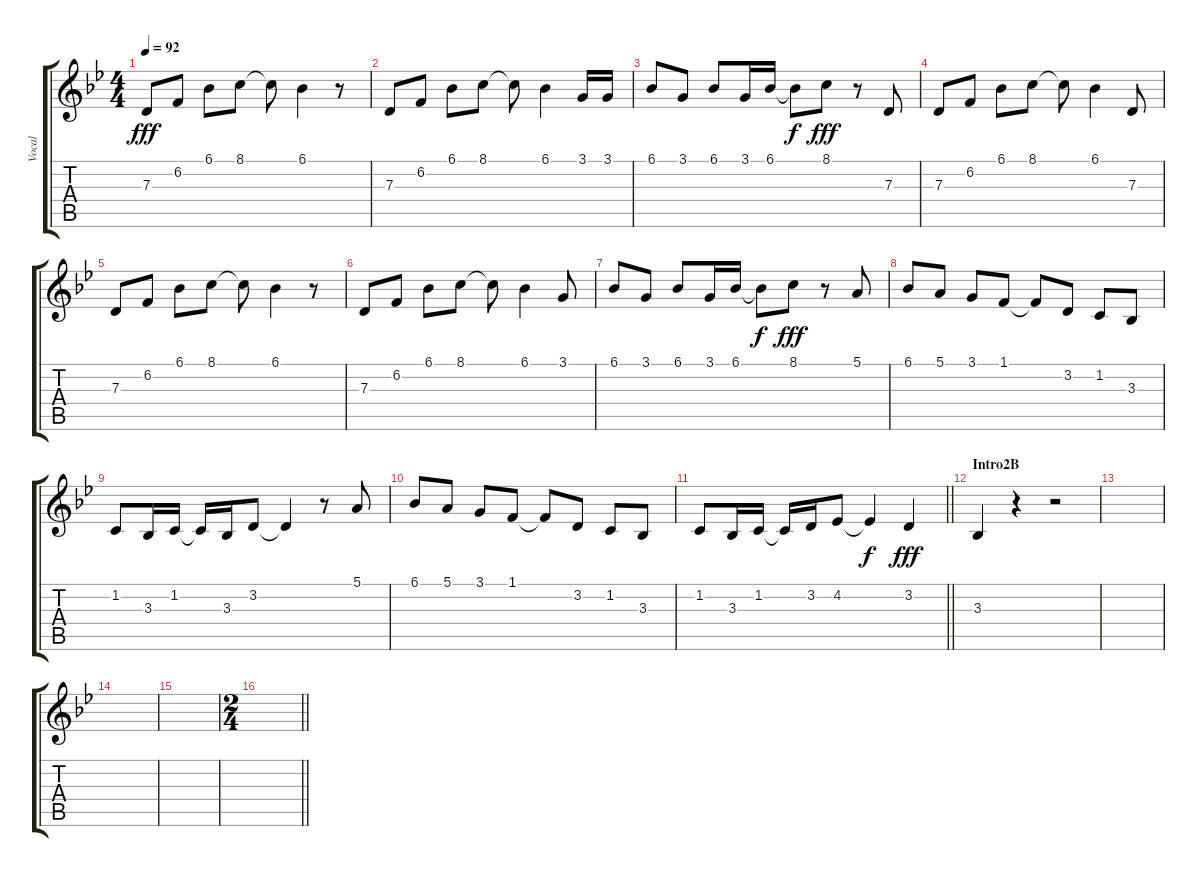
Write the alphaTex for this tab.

\track ("Vocal" "Vocal") {instrument voiceoohs}
\staff {score tabs}
\tuning (E4 B3 G3 D3 A2 E2) {hide}
\ts (4 4)
\tempo 92
\clef g2
\ks bb
7.3.8{dy fff} 6.2.8 6.1.8 8.1.8 8.1{t}.8 6.1.4 r.8 |
7.3.8 6.2.8 6.1.8 8.1.8 8.1{t}.8 6.1.4 3.1.16 3.1.16 |
6.1.8 3.1.8 6.1.8 3.1.16 6.1.16 6.1{t}.8{dy f} 8.1.8{dy fff} r.8 7.3.8 |
7.3.8 6.2.8 6.1.8 8.1.8 8.1{t}.8 6.1.4 7.3.8 |
7.3.8 6.2.8 6.1.8 8.1.8 8.1{t}.8 6.1.4 r.8 |
7.3.8 6.2.8 6.1.8 8.1.8 8.1{t}.8 6.1.4 3.1.8 |
6.1.8 3.1.8 6.1.8 3.1.16 6.1.16 6.1{t}.8{dy f} 8.1.8{dy fff} r.8 5.1.8 |
6.1.8 5.1.8 3.1.8 1.1.8 1.1{t}.8 3.2.8 1.2.8 3.3.8 |
1.2.8 3.3.16 1.2.16 1.2{t}.16 3.3.16 3.2.8 3.2{t}.4 r.8 5.1.8 |
6.1.8 5.1.8 3.1.8 1.1.8 1.1{t}.8 3.2.8 1.2.8 3.3.8 |
\barLineRight lightlight
1.2.8 3.3.16 1.2.16 1.2{t}.16 3.2.16 4.2.8 4.2{t}.4{dy f} 3.2.4{dy fff} |
\section ("" "Intro2B")
3.3.4 r.4 r.2 |
|
|
|
\ts (2 4)
\barLineRight lightlight
